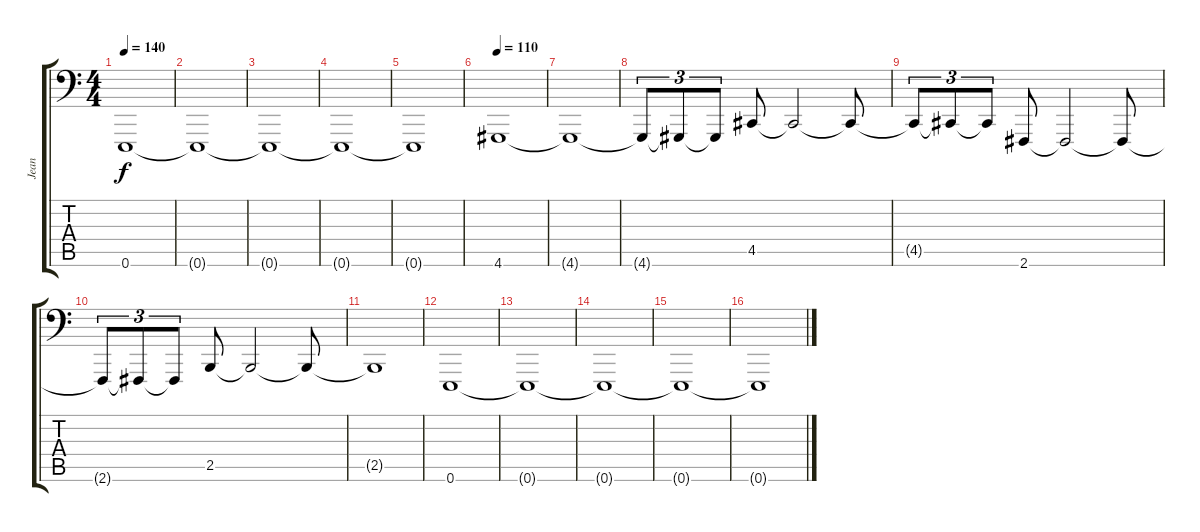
\track ("Jean" "Jean") {instrument tremolostrings}
\staff {score tabs}
\tuning (E3 B2 G2 D2 A1 E1) {hide}
\ts (4 4)
\tempo 140
\clef f4
\ks c
0.6{t}.1{dy f} |
0.6{t}.1 |
0.6{t}.1 |
0.6{t}.1 |
0.6{t}.1 |
\tempo 110
4.6.1 |
4.6{t}.1 |
4.6{t}.8{tu (3 2)} 4.6{t}.8{tu (3 2)} 4.6{t}.8{tu (3 2)} 4.5.8 4.5{t}.2 4.5{t}.8 |
4.5{t}.8{tu (3 2)} 4.5{t}.8{tu (3 2)} 4.5{t}.8{tu (3 2)} 2.6.8 2.6{t}.2 2.6{t}.8 |
2.6{t}.8{tu (3 2)} 2.6{t}.8{tu (3 2)} 2.6{t}.8{tu (3 2)} 2.5.8 2.5{t}.2 2.5{t}.8 |
2.5{t}.1 |
0.6.1 |
0.6{t}.1 |
0.6{t}.1 |
0.6{t}.1 |
0.6{t}.1
